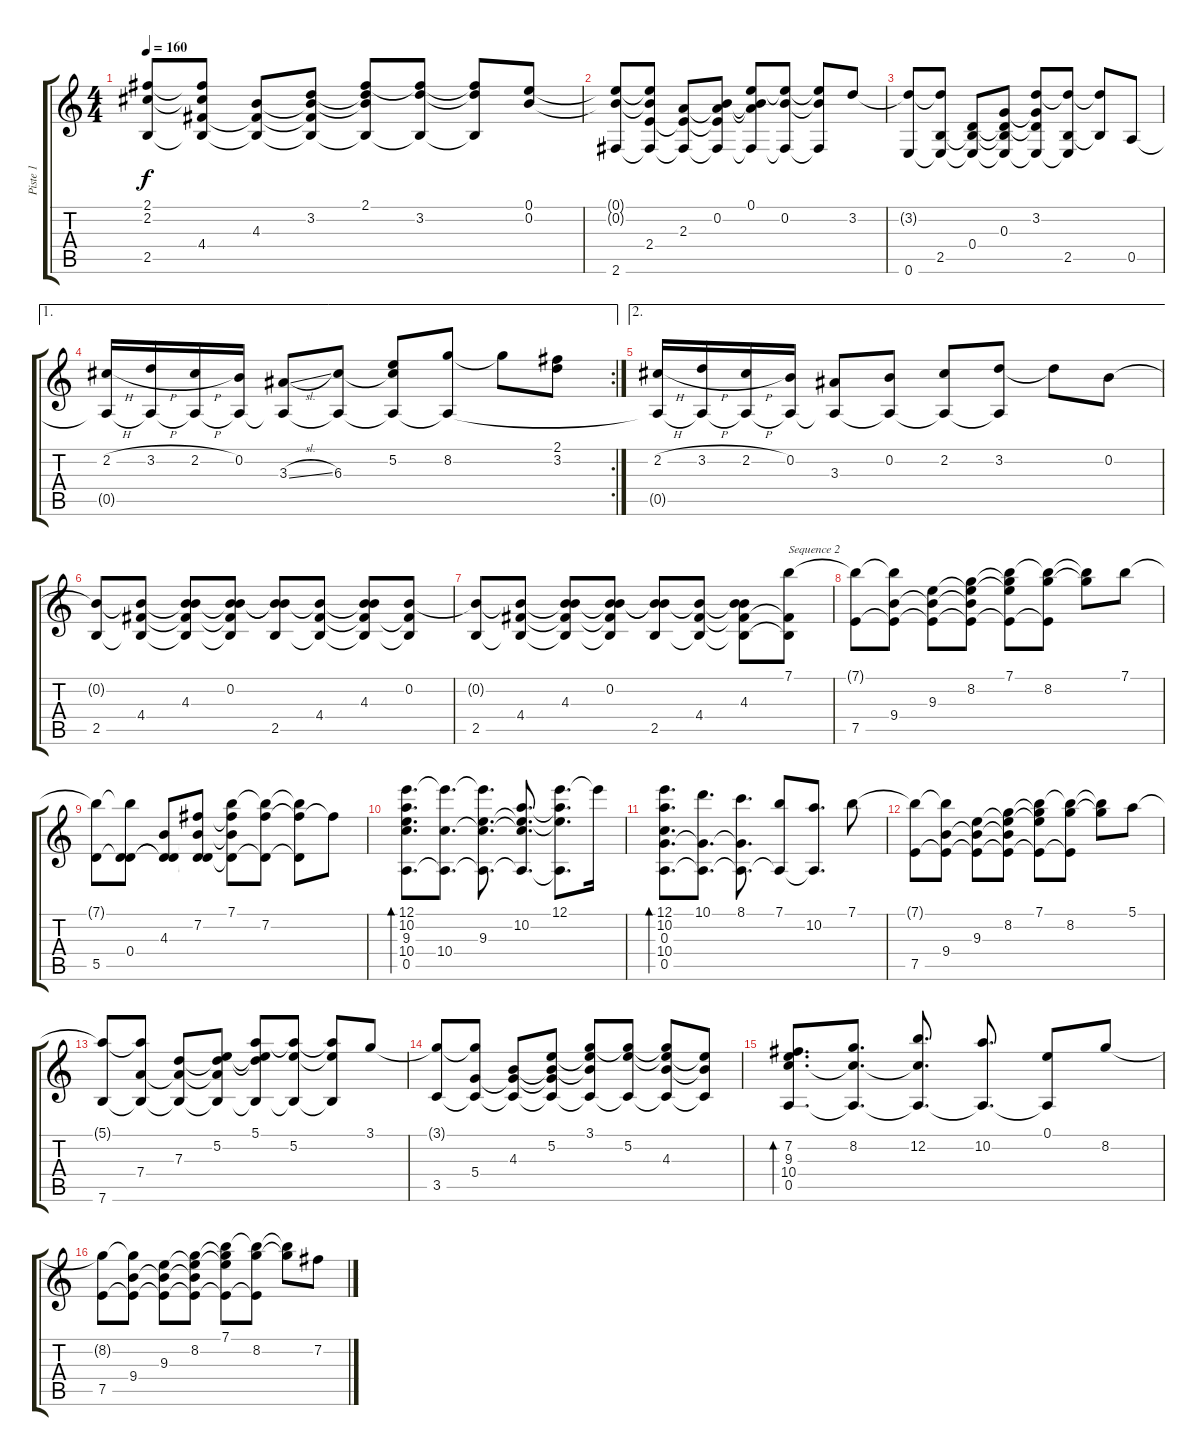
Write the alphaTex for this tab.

\track ("Piste 1" "Piste 1") {instrument acousticguitarnylon}
\staff {score tabs}
\tuning (E4 B3 G3 D3 A2 E2) {hide}
\ts (4 4)
\tempo 160
\clef g2
\ks c
(2.1{t} 2.2{t} 2.5).8{dy f} (2.1{t} 2.2{t} 4.4 2.5{t}).8 (4.3 4.4{t} 2.5{t}).8 (3.2 4.3{t} 4.4{t} 2.5{t}).8 (2.1 3.2{t} 4.3{t} 2.5{t}).8 (2.1{t} 3.2 2.5{t}).8 (2.1{t} 3.2{t} 2.5{t}).8 (0.1 0.2).8 |
(0.1{t} 0.2{t} 2.6).8 (0.1{t} 0.2{t} 2.4 2.6{t}).8 (2.3 2.4{t} 2.6{t}).8 (0.2 2.3{t} 2.4{t} 2.6{t}).8 (0.1 0.2{t} 2.3{t} 2.6{t}).8 (0.1{t} 0.2 2.6{t}).8 (0.1{t} 0.2{t} 2.6{t}).8 3.2.8 |
(3.2{t} 0.6).8 (3.2{t} 2.5 0.6{t}).8 (0.4 2.5{t} 0.6{t}).8 (0.3 0.4{t} 2.5{t} 0.6{t}).8 (3.2 0.3{t} 0.4{t} 0.6{t}).8 (3.2{t} 2.5 0.6{t}).8 (3.2{t} 2.5{t}).8 0.5.8 |
\ae 1
\rc 2
(2.2{h} 0.5{t}).16 (3.2{h} 0.5{t}).16 (2.2{h} 0.5{t}).16 (0.2 0.5{t}).16 (3.3{sl} 0.5{t}).8 (6.3 0.5{t}).8 (5.2 6.3{t} 0.5{t}).8 (8.2 0.5{t}).8 8.2{t}.8 (2.1 3.2).8 |
\ae 2
(2.2{h} 0.5{t}).16 (3.2{h} 0.5{t}).16 (2.2{h} 0.5{t}).16 (0.2 0.5{t}).16 (3.3 0.5{t}).8 (0.2 0.5{t}).8 (2.2 0.5{t}).8 (3.2 0.5{t}).8 3.2{t}.8 0.2.8 |
(0.2{t} 2.5).8 (0.2{t} 4.4 2.5{t}).8 (0.2{t} 4.3 4.4{t} 2.5{t}).8 (0.2 4.3{t} 4.4{t} 2.5{t}).8 (0.2{t} 4.3{t} 2.5).8 (0.2{t} 4.4 2.5{t}).8 (0.2{t} 4.3 4.4{t} 2.5{t}).8 (0.2 4.4{t} 2.5{t}).8 |
(0.2{t} 2.5).8 (0.2{t} 4.4 2.5{t}).8 (0.2{t} 4.3 4.4{t} 2.5{t}).8 (0.2 4.3{t} 4.4{t} 2.5{t}).8 (0.2{t} 4.3{t} 2.5).8 (0.2{t} 4.4 2.5{t}).8 (0.2{t} 4.3 4.4{t} 2.5{t}).8 (7.1 4.4{t} 2.5{t}).8{txt "Sequence 2"} |
(7.1{t} 7.5).8 (7.1{t} 9.4 7.5{t}).8 (9.3 9.4{t} 7.5{t}).8 (8.2 9.3{t} 9.4{t} 7.5{t}).8 (7.1 8.2{t} 9.3{t} 7.5{t}).8 (7.1{t} 8.2 7.5{t}).8 (7.1{t} 8.2{t}).8 7.1.8 |
(7.1{t} 5.5).8 (7.1{t} 0.4 5.5{t}).8 (4.3 0.4{t} 5.5{t}).8 (7.2 4.3{t} 0.4{t} 5.5{t}).8 (7.1 7.2{t} 4.3{t} 5.5{t}).8 (7.1{t} 7.2 5.5{t}).8 (7.1{t} 7.2{t} 5.5{t}).8 7.2{t}.8 |
(12.1 10.2 9.3 10.4 0.5).8{d bd 60} (12.1{t} 10.4 0.5{t}).8{d} (12.1{t} 9.3 10.4{t} 0.5{t}).8{d} (10.2 9.3{t} 10.4{t} 0.5{t}).8{d} (12.1 10.2{t} 9.3{t} 0.5{t}).8{d} 12.1{t}.16 |
(12.1 10.2 0.3 10.4 0.5).8{d bd 60} (10.1 0.3{t} 0.5{t}).8{d} (8.1 0.3{t} 0.5{t}).8{d} (7.1 0.5{t}).8 (10.2 0.5{t}).8{d} 7.1.8 |
(7.1{t} 7.5).8 (7.1{t} 9.4 7.5{t}).8 (9.3 9.4{t} 7.5{t}).8 (8.2 9.3{t} 9.4{t} 7.5{t}).8 (7.1 8.2{t} 9.3{t} 7.5{t}).8 (7.1{t} 8.2 7.5{t}).8 (7.1{t} 8.2{t}).8 5.1.8 |
(5.1{t} 7.6).8 (5.1{t} 7.4 7.6{t}).8 (7.3 7.4{t} 7.6{t}).8 (5.2 7.3{t} 7.4{t} 7.6{t}).8 (5.1 5.2{t} 7.3{t} 7.6{t}).8 (5.1{t} 5.2 7.6{t}).8 (5.1{t} 5.2{t} 7.6{t}).8 3.1.8 |
(3.1{t} 3.5).8 (3.1{t} 5.4 3.5{t}).8 (4.3 5.4{t} 3.5{t}).8 (5.2 4.3{t} 5.4{t} 3.5{t}).8 (3.1 5.2{t} 4.3{t} 3.5{t}).8 (3.1{t} 5.2 3.5{t}).8 (3.1{t} 5.2{t} 4.3 3.5{t}).8 (5.2{t} 4.3{t} 3.5{t}).8 |
(7.2 9.3 10.4 0.5).8{d bd 120} (8.2 10.4{t} 0.5{t}).8{d} (12.2 10.4{t} 0.5{t}).8{d} (10.2 0.5{t}).8{d} (0.1 0.5{t}).8 8.2.8 |
(8.2{t} 7.5).8 (8.2{t} 9.4 7.5{t}).8 (9.3 9.4{t} 7.5{t}).8 (8.2 9.3{t} 9.4{t} 7.5{t}).8 (7.1 8.2{t} 9.3{t} 7.5{t}).8 (7.1{t} 8.2 7.5{t}).8 (7.1{t} 8.2{t}).8 7.2.8
